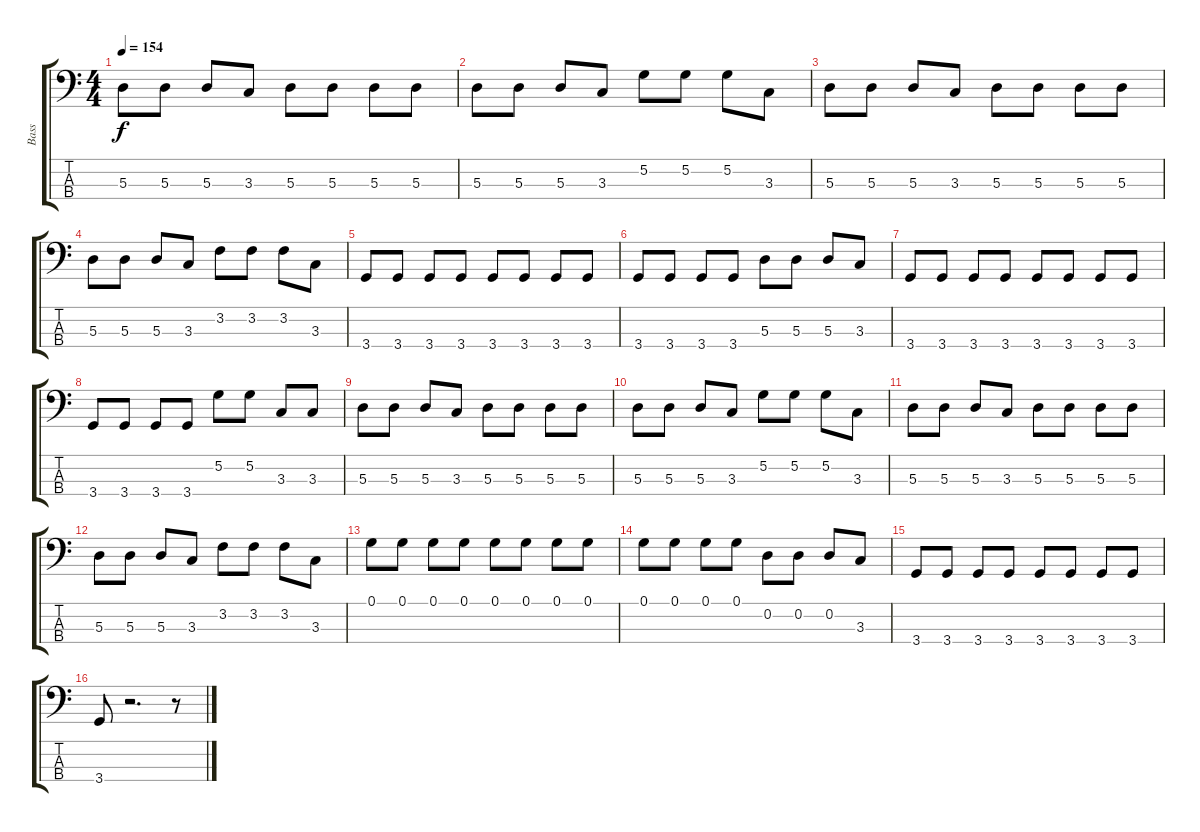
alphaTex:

\track ("Bass" "Bass") {instrument electricbasspick}
\staff {score tabs}
\tuning (G2 D2 A1 E1) {hide}
\ts (4 4)
\tempo 154
\clef f4
\ks c
5.3.8{dy f} 5.3.8 5.3.8 3.3.8 5.3.8 5.3.8 5.3.8 5.3.8 |
5.3.8 5.3.8 5.3.8 3.3.8 5.2.8 5.2.8 5.2.8 3.3.8 |
5.3.8 5.3.8 5.3.8 3.3.8 5.3.8 5.3.8 5.3.8 5.3.8 |
5.3.8 5.3.8 5.3.8 3.3.8 3.2.8 3.2.8 3.2.8 3.3.8 |
3.4.8 3.4.8 3.4.8 3.4.8 3.4.8 3.4.8 3.4.8 3.4.8 |
3.4.8 3.4.8 3.4.8 3.4.8 5.3.8 5.3.8 5.3.8 3.3.8 |
3.4.8 3.4.8 3.4.8 3.4.8 3.4.8 3.4.8 3.4.8 3.4.8 |
3.4.8 3.4.8 3.4.8 3.4.8 5.2.8 5.2.8 3.3.8 3.3.8 |
5.3.8 5.3.8 5.3.8 3.3.8 5.3.8 5.3.8 5.3.8 5.3.8 |
5.3.8 5.3.8 5.3.8 3.3.8 5.2.8 5.2.8 5.2.8 3.3.8 |
5.3.8 5.3.8 5.3.8 3.3.8 5.3.8 5.3.8 5.3.8 5.3.8 |
5.3.8 5.3.8 5.3.8 3.3.8 3.2.8 3.2.8 3.2.8 3.3.8 |
0.1.8 0.1.8 0.1.8 0.1.8 0.1.8 0.1.8 0.1.8 0.1.8 |
0.1.8 0.1.8 0.1.8 0.1.8 0.2.8 0.2.8 0.2.8 3.3.8 |
3.4.8 3.4.8 3.4.8 3.4.8 3.4.8 3.4.8 3.4.8 3.4.8 |
3.4.8 r.2{d} r.8
